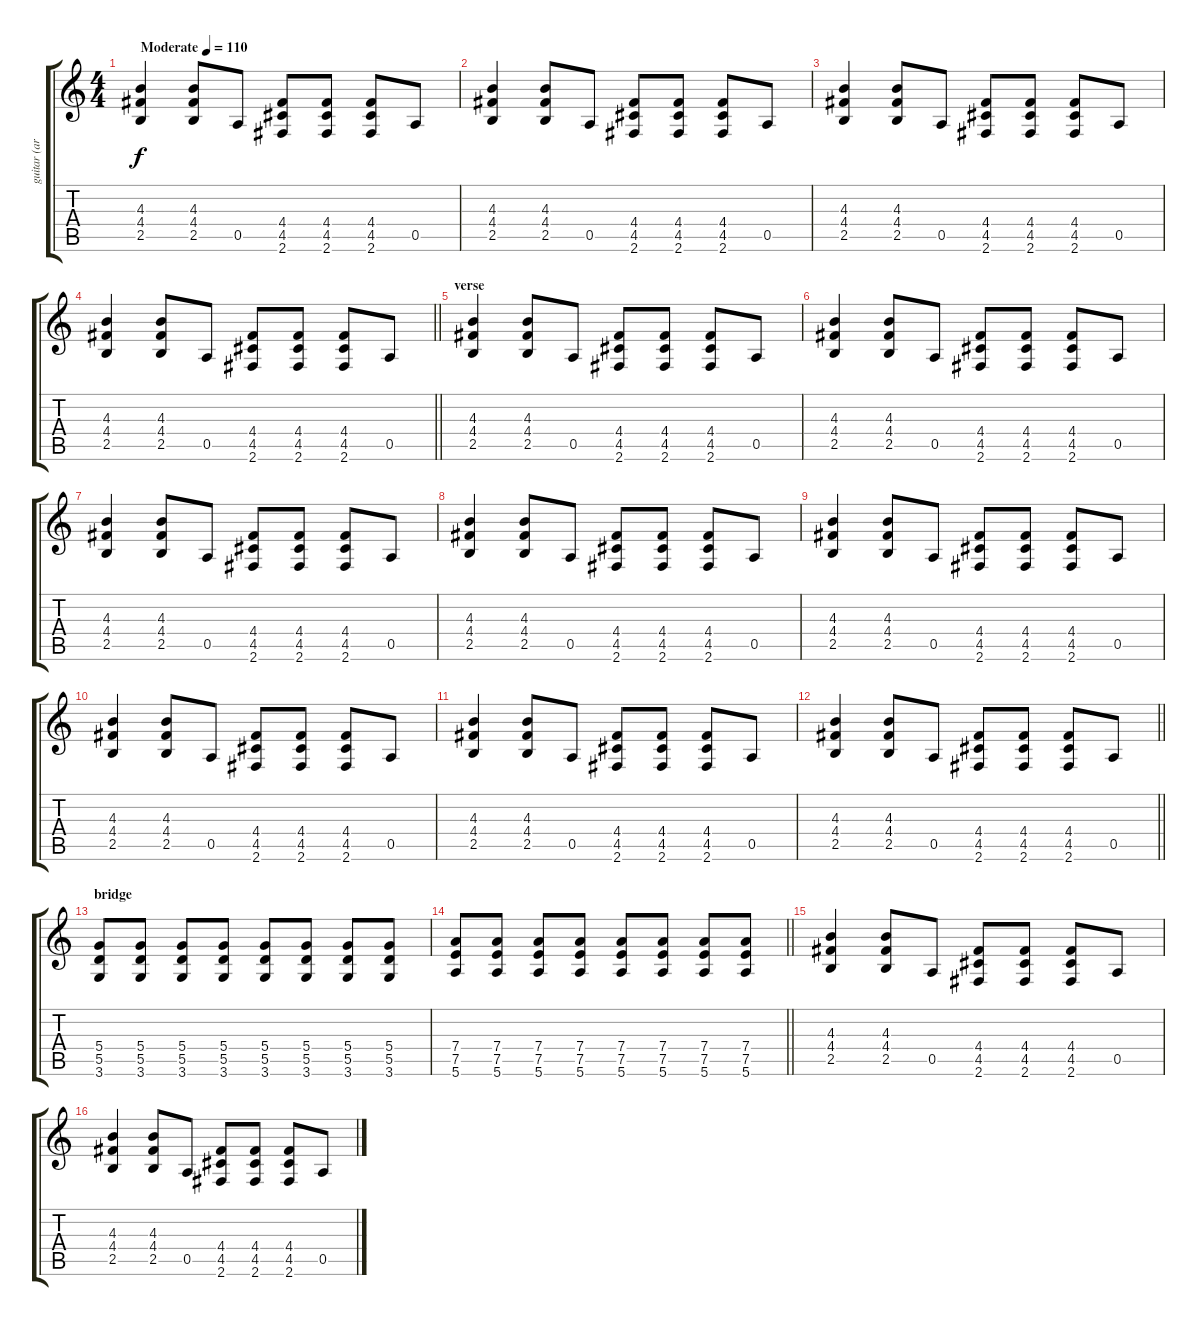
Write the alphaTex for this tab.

\track ("guitar (ariel)" "guitar (ar") {instrument acousticguitarsteel}
\staff {score tabs}
\tuning (E4 B3 G3 D3 A2 E2) {hide}
\ts (4 4)
\tempo (110 "Moderate")
\clef g2
\ks c
(4.3 4.4 2.5).4{dy f instrument acousticguitarsteel} (4.3 4.4 2.5).8 0.5.8 (4.4 4.5 2.6).8 (4.4 4.5 2.6).8 (4.4 4.5 2.6).8 0.5.8 |
(4.3 4.4 2.5).4 (4.3 4.4 2.5).8 0.5.8 (4.4 4.5 2.6).8 (4.4 4.5 2.6).8 (4.4 4.5 2.6).8 0.5.8 |
(4.3 4.4 2.5).4 (4.3 4.4 2.5).8 0.5.8 (4.4 4.5 2.6).8 (4.4 4.5 2.6).8 (4.4 4.5 2.6).8 0.5.8 |
\barLineRight lightlight
(4.3 4.4 2.5).4 (4.3 4.4 2.5).8 0.5.8 (4.4 4.5 2.6).8 (4.4 4.5 2.6).8 (4.4 4.5 2.6).8 0.5.8 |
\section ("" "verse")
(4.3 4.4 2.5).4 (4.3 4.4 2.5).8 0.5.8 (4.4 4.5 2.6).8 (4.4 4.5 2.6).8 (4.4 4.5 2.6).8 0.5.8 |
(4.3 4.4 2.5).4 (4.3 4.4 2.5).8 0.5.8 (4.4 4.5 2.6).8 (4.4 4.5 2.6).8 (4.4 4.5 2.6).8 0.5.8 |
(4.3 4.4 2.5).4 (4.3 4.4 2.5).8 0.5.8 (4.4 4.5 2.6).8 (4.4 4.5 2.6).8 (4.4 4.5 2.6).8 0.5.8 |
(4.3 4.4 2.5).4 (4.3 4.4 2.5).8 0.5.8 (4.4 4.5 2.6).8 (4.4 4.5 2.6).8 (4.4 4.5 2.6).8 0.5.8 |
(4.3 4.4 2.5).4 (4.3 4.4 2.5).8 0.5.8 (4.4 4.5 2.6).8 (4.4 4.5 2.6).8 (4.4 4.5 2.6).8 0.5.8 |
(4.3 4.4 2.5).4 (4.3 4.4 2.5).8 0.5.8 (4.4 4.5 2.6).8 (4.4 4.5 2.6).8 (4.4 4.5 2.6).8 0.5.8 |
(4.3 4.4 2.5).4 (4.3 4.4 2.5).8 0.5.8 (4.4 4.5 2.6).8 (4.4 4.5 2.6).8 (4.4 4.5 2.6).8 0.5.8 |
\barLineRight lightlight
(4.3 4.4 2.5).4 (4.3 4.4 2.5).8 0.5.8 (4.4 4.5 2.6).8 (4.4 4.5 2.6).8 (4.4 4.5 2.6).8 0.5.8 |
\section ("" "bridge")
(5.4 5.5 3.6).8 (5.4 5.5 3.6).8 (5.4 5.5 3.6).8 (5.4 5.5 3.6).8 (5.4 5.5 3.6).8 (5.4 5.5 3.6).8 (5.4 5.5 3.6).8 (5.4 5.5 3.6).8 |
\barLineRight lightlight
(7.4 7.5 5.6).8 (7.4 7.5 5.6).8 (7.4 7.5 5.6).8 (7.4 7.5 5.6).8 (7.4 7.5 5.6).8 (7.4 7.5 5.6).8 (7.4 7.5 5.6).8 (7.4 7.5 5.6).8 |
(4.3 4.4 2.5).4 (4.3 4.4 2.5).8 0.5.8 (4.4 4.5 2.6).8 (4.4 4.5 2.6).8 (4.4 4.5 2.6).8 0.5.8 |
(4.3 4.4 2.5).4 (4.3 4.4 2.5).8 0.5.8 (4.4 4.5 2.6).8 (4.4 4.5 2.6).8 (4.4 4.5 2.6).8 0.5.8
